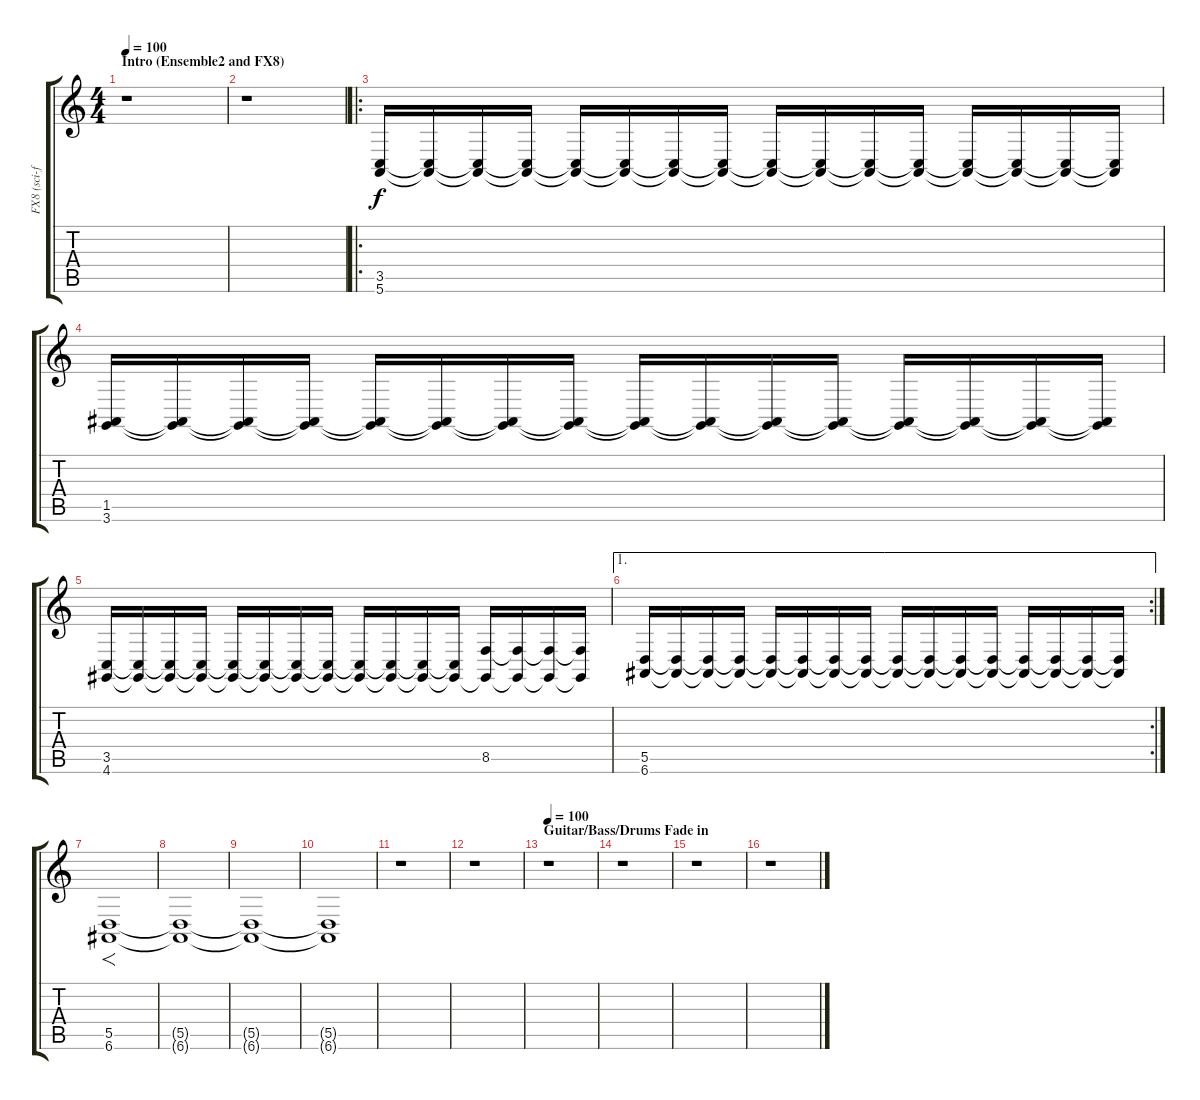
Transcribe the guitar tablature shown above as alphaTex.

\track ("FX8 (sci-fi)" "FX8 (sci-f") {instrument fx8scifi}
\staff {score tabs}
\tuning (E4 B3 G3 D3 A2 E2) {hide}
\ts (4 4)
\section ("" "Intro (Ensemble2 and FX8)")
\tempo 100
\clef g2
\ks c
r.1{dy f volume 0 instrument fx8scifi} |
r.1 |
\ro
(3.5 5.6).16{volume 16} (3.5{t} 5.6{t}).16 (3.5{t} 5.6{t}).16 (3.5{t} 5.6{t}).16 (3.5{t} 5.6{t}).16 (3.5{t} 5.6{t}).16 (3.5{t} 5.6{t}).16 (3.5{t} 5.6{t}).16 (3.5{t} 5.6{t}).16{volume 0} (3.5{t} 5.6{t}).16 (3.5{t} 5.6{t}).16 (3.5{t} 5.6{t}).16 (3.5{t} 5.6{t}).16 (3.5{t} 5.6{t}).16 (3.5{t} 5.6{t}).16 (3.5{t} 5.6{t}).16 |
(1.5 3.6).16{volume 16} (1.5{t} 3.6{t}).16 (1.5{t} 3.6{t}).16 (1.5{t} 3.6{t}).16 (1.5{t} 3.6{t}).16 (1.5{t} 3.6{t}).16 (1.5{t} 3.6{t}).16 (1.5{t} 3.6{t}).16 (1.5{t} 3.6{t}).16{volume 0} (1.5{t} 3.6{t}).16 (1.5{t} 3.6{t}).16 (1.5{t} 3.6{t}).16 (1.5{t} 3.6{t}).16 (1.5{t} 3.6{t}).16 (1.5{t} 3.6{t}).16 (1.5{t} 3.6{t}).16 |
(3.5 4.6).16{volume 16} (3.5{t} 4.6{t}).16 (3.5{t} 4.6{t}).16 (3.5{t} 4.6{t}).16 (3.5{t} 4.6{t}).16 (3.5{t} 4.6{t}).16 (3.5{t} 4.6{t}).16 (3.5{t} 4.6{t}).16 (3.5{t} 4.6{t}).16{volume 0} (3.5{t} 4.6{t}).16 (3.5{t} 4.6{t}).16 (3.5{t} 4.6{t}).16 (8.5 4.6{t}).16 (8.5{t} 4.6{t}).16 (8.5{t} 4.6{t}).16 (8.5{t} 4.6{t}).16 |
\ae 1
\rc 2
(5.5 6.6).16{volume 16} (5.5{t} 6.6{t}).16 (5.5{t} 6.6{t}).16 (5.5{t} 6.6{t}).16 (5.5{t} 6.6{t}).16 (5.5{t} 6.6{t}).16 (5.5{t} 6.6{t}).16 (5.5{t} 6.6{t}).16 (5.5{t} 6.6{t}).16{volume 0} (5.5{t} 6.6{t}).16 (5.5{t} 6.6{t}).16 (5.5{t} 6.6{t}).16 (5.5{t} 6.6{t}).16 (5.5{t} 6.6{t}).16 (5.5{t} 6.6{t}).16 (5.5{t} 6.6{t}).16 |
(5.5 6.6).1{f volume 16} |
(5.5{t} 6.6{t}).1 |
(5.5{t} 6.6{t}).1{volume 0} |
(5.5{t} 6.6{t}).1 |
r.1 |
r.1 |
\section ("" "Guitar/Bass/Drums Fade in")
\tempo 100
r.1 |
r.1 |
r.1 |
r.1
